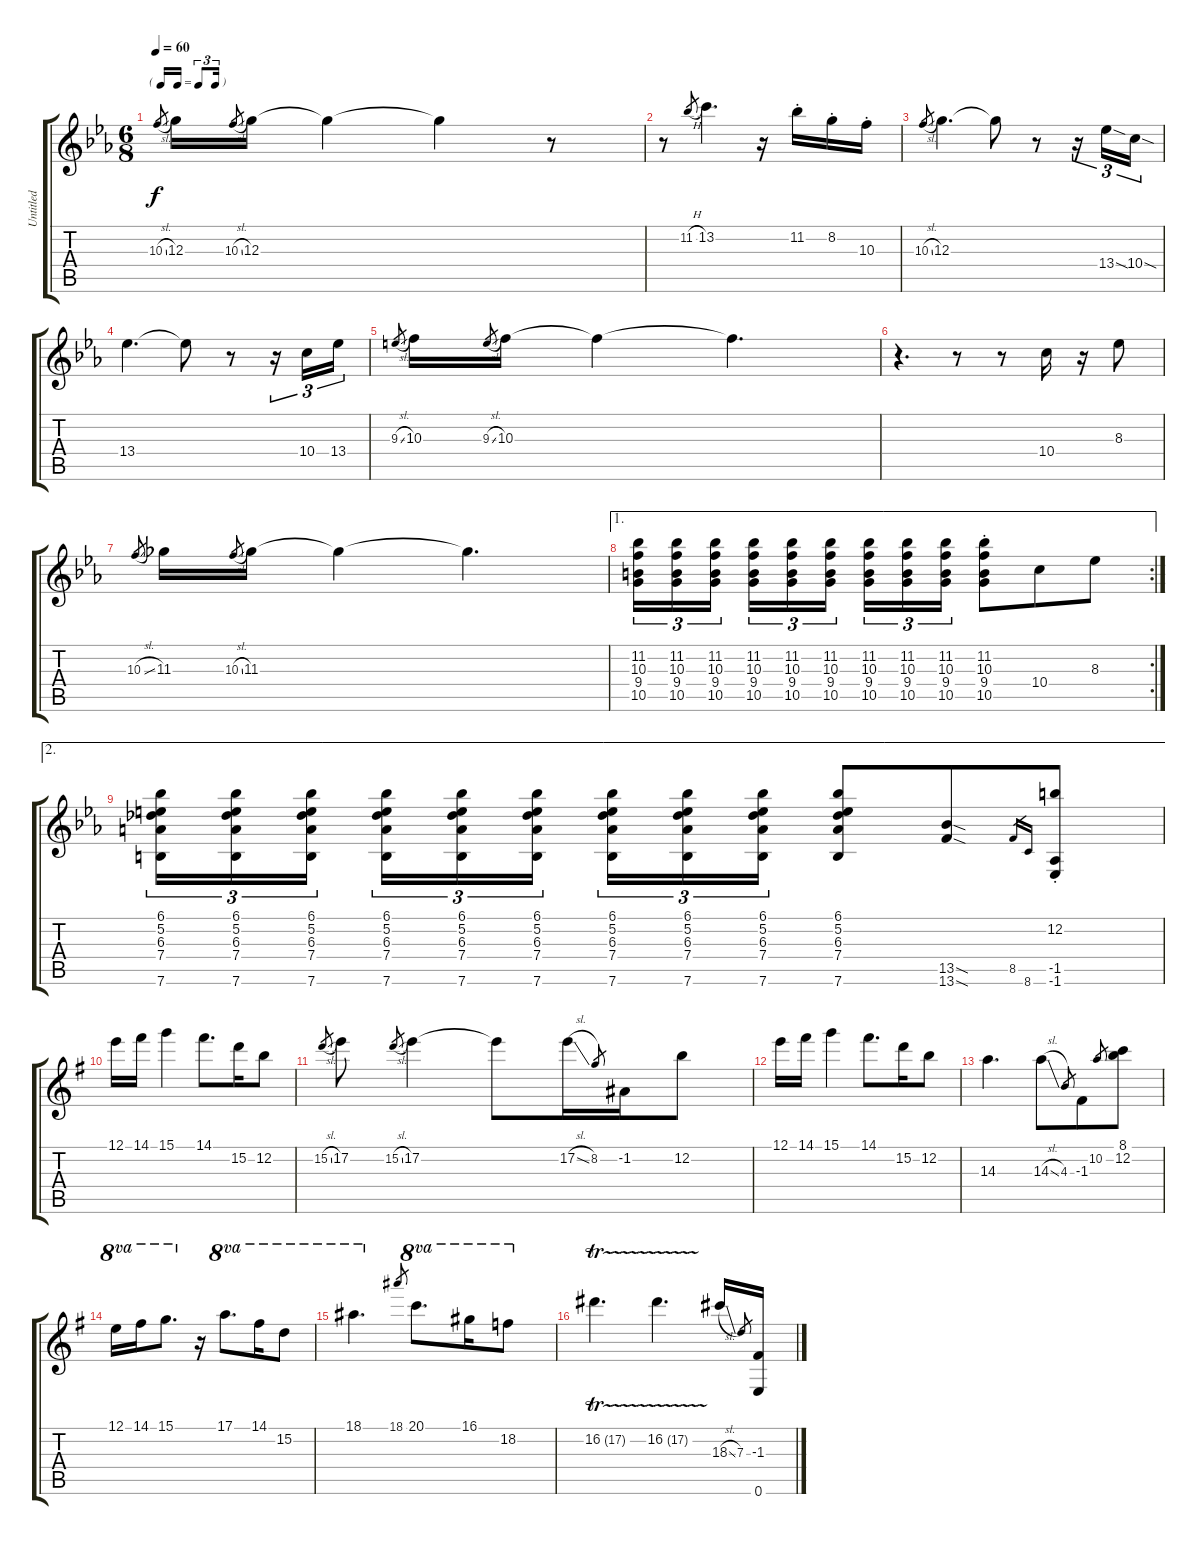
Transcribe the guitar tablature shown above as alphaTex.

\track ("Untitled" "Untitled") {instrument acousticguitarnylon}
\staff {score tabs}
\tuning (E4 B3 G3 D3 A2 E2) {hide}
\ts (6 8)
\tf triplet16th
\tempo 60
\clef g2
\ks eb
10.3{sl}.8{gr dy f} 12.3.16 10.3{sl}.8{gr} 12.3.16 12.3{t}.4 12.3{t}.4 r.8 |
r.8 11.2{h}.8{gr} 13.2.4{d} r.16 11.2{st}.16 8.2{st}.16 10.3{st}.16 |
10.3{sl}.8{gr} 12.3.4{d} 12.3{t}.8 r.8 r.16{tu (3 2)} 13.4{sod}.16{tu (3 2)} 10.4{sod}.16{tu (3 2)} |
13.4.4{d} 13.4{t}.8 r.8 r.16{tu (3 2)} 10.4.16{tu (3 2)} 13.4.16{tu (3 2)} |
9.3{sl}.8{gr} 10.3.16 9.3{sl}.8{gr} 10.3.16 10.3{t}.4 10.3{t}.4{d} |
r.4{d} r.8 r.8 10.4.16 r.16 8.3.8 |
10.3{sl}.8{gr} 11.3.16 10.3{sl}.8{gr} 11.3.16 11.3{t}.4 11.3{t}.4{d} |
\ae 1
\rc 2
(11.2 10.3 9.4 10.5).16{tu (3 2)} (11.2 10.3 9.4 10.5).16{tu (3 2)} (11.2 10.3 9.4 10.5).16{tu (3 2) beam splitsecondary} (11.2 10.3 9.4 10.5).16{tu (3 2)} (11.2 10.3 9.4 10.5).16{tu (3 2)} (11.2 10.3 9.4 10.5).16{tu (3 2) beam splitsecondary} (11.2 10.3 9.4 10.5).16{tu (3 2)} (11.2 10.3 9.4 10.5).16{tu (3 2)} (11.2 10.3 9.4 10.5).16{tu (3 2)} (11.2{st} 10.3{st} 9.4{st} 10.5{st}).8 10.4.8 8.3.8 |
\ae 2
(6.1 5.2 6.3 7.4 7.6).16{tu (3 2)} (6.1 5.2 6.3 7.4 7.6).16{tu (3 2)} (6.1 5.2 6.3 7.4 7.6).16{tu (3 2) beam splitsecondary} (6.1 5.2 6.3 7.4 7.6).16{tu (3 2)} (6.1 5.2 6.3 7.4 7.6).16{tu (3 2)} (6.1 5.2 6.3 7.4 7.6).16{tu (3 2) beam splitsecondary} (6.1 5.2 6.3 7.4 7.6).16{tu (3 2)} (6.1 5.2 6.3 7.4 7.6).16{tu (3 2)} (6.1 5.2 6.3 7.4 7.6).16{tu (3 2)} (6.1 5.2 6.3 7.4 7.6).8 (13.5{sod} 13.6{sod}).8 8.5.16{gr} 8.6.16{gr} (12.2{st} -1.5 -1.6).8 |
\ks g
12.1.16 14.1.16 15.1.4 14.1.8{d} 15.2.16 12.2.8 |
15.2{sl}.8{gr} 17.2.8 15.2{sl}.8{gr} 17.2.4 17.2{t}.8 17.2{sl}.16 8.2.8{gr} -1.2.16 12.2.8 |
12.1.16 14.1.16 15.1.4 14.1.8{d} 15.2.16 12.2.8 |
14.3.4{d} 14.3{sl}.8 4.3.8{gr} -1.3.8 10.2.8{gr} (8.1 12.2).8 |
12.1.16{ot 8va} 14.1.16{ot 8va} 15.1.8{d ot 8va} r.16 17.1.8{d ot 8va} 14.1.16{ot 8va} 15.2.8{ot 8va} |
18.1.4{d ot 8va} 18.1.8{gr} 20.1.8{d ot 8va} 16.1.16{ot 8va} 18.2.8{ot 8va} |
16.2{tr (17 32)}.4{d} 16.2{tr (17 32)}.4{d} 18.3{sl}.16 7.3.8{gr} (-1.3 0.6).16
